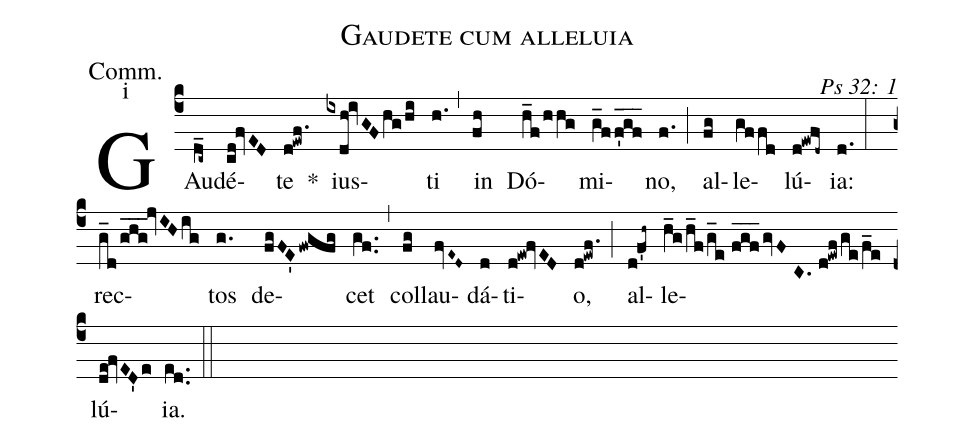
name: Gaudete cum alleluia;
office-part: Communio;
mode: 1;
commentary: Ps 32: 1;
annotation: Comm.;
annotation: i;
%%
(c4) GAu(d_c~)dé(cd!fvED)te(d!ewf.) *() ius(ixdh!ivGFhg/hi)ti(h.) (,) in(fh) Dó(h_f!/hhg)mi(g_ff'_g_f_)no,(f.) (;) al(fg)le(gffd)lú(d!ewfd~)ia:(d.) (:)
rec(g_d/ghg___!jvIHig)tos(g.) de(fgFE'fwgfg)cet(gf..) (,) col(fg)lau(fvE~D~)dá(d)ti(d!ew!fvED)o,(d!ewf.) (;) al(d!f'h~)le(h_g/h_f/g_e//f_g_f_gvF//C.//d!ewf/ge!/f_e)lú(de!fvED'e)ia.(ed..) (::)
